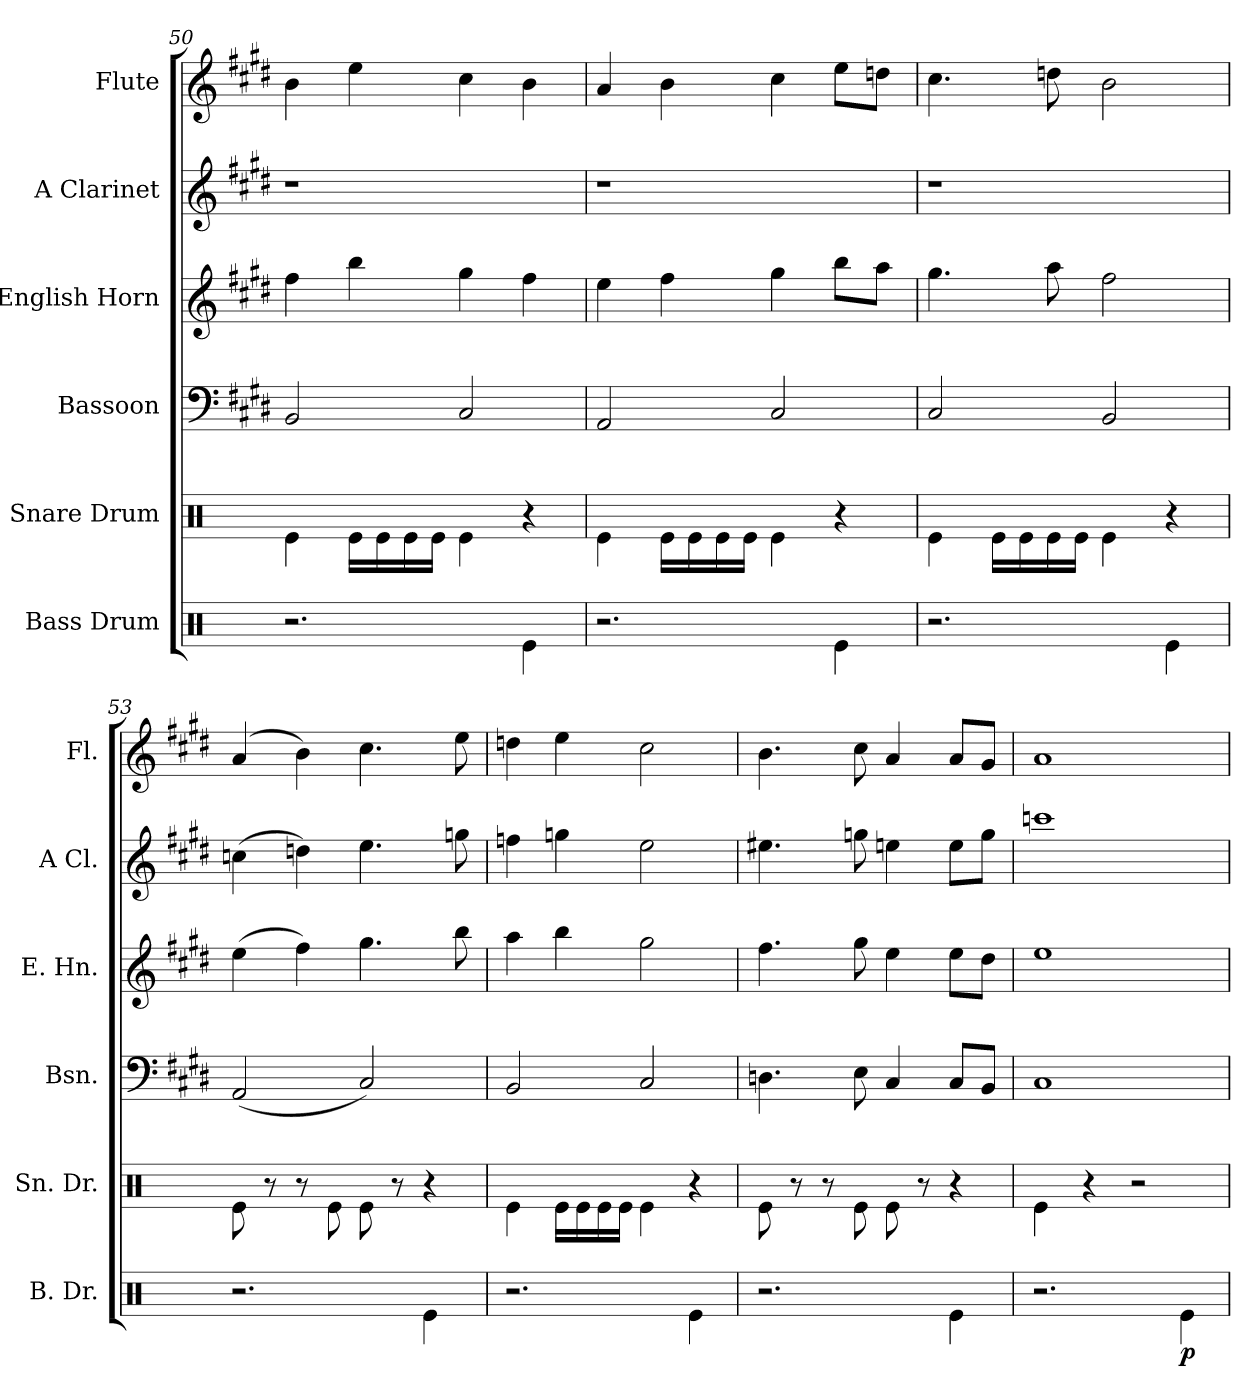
**kern	**dynam	**kern	**kern	**kern	**kern	**kern
*part6	*part6	*part5	*part4	*part3	*part2	*part1
*staff6	*staff6	*staff5	*staff4	*staff3	*staff2	*staff1
*I"Bass Drum	*	*I"Snare Drum	*I"Bassoon	*I"English Horn	*I"A Clarinet	*I"Flute
*I'B. Dr.	*	*I'Sn. Dr.	*I'Bsn.	*I'E. Hn.	*I'A Cl.	*I'Fl.
*clefX	*	*clefX	*clefF4	*clefG2	*clefG2	*clefG2
*	*	*	*	*ITrd4c7	*ITrd2c3	*
*k[]	*	*k[]	*k[f#c#g#d#]	*k[f#c#g#]	*k[f#c#g#d#a#e#b#]	*k[f#c#g#d#]
=50	=50	=50	=50	=50	=50	=50
2.r	.	4Re\	2BB/	4b\	1r	4b\
.	.	16Re\LL	.	4ee\	.	4ee\
.	.	16Re\	.	.	.	.
.	.	16Re\	.	.	.	.
.	.	16Re\JJ	.	.	.	.
.	.	4Re\	2C#/	4cc#\	.	4cc#\
4Re\	.	4r	.	4b\	.	4b\
=51	=51	=51	=51	=51	=51	=51
2.r	.	4Re\	2AA/	4a\	1r	4a/
.	.	16Re\LL	.	4b\	.	4b\
.	.	16Re\	.	.	.	.
.	.	16Re\	.	.	.	.
.	.	16Re\JJ	.	.	.	.
.	.	4Re\	2C#/	4cc#\	.	4cc#\
4Re\	.	4r	.	8ee\L	.	8ee\L
.	.	.	.	8dd\J	.	8ddn\J
=52	=52	=52	=52	=52	=52	=52
2.r	.	4Re\	2C#/	4.cc#\	1r	4.cc#\
.	.	16Re\LL	.	.	.	.
.	.	16Re\	.	.	.	.
.	.	16Re\	.	8dd\	.	8ddn\
.	.	16Re\JJ	.	.	.	.
.	.	4Re\	2BB/	2b\	.	2b\
4Re\	.	4r	.	.	.	.
=53	=53	=53	=53	=53	=53	=53
2.r	.	8Re\	(2AA/	(4a\	(4an\	(4a/
.	.	8r	.	.	.	.
.	.	8r	.	4b\)	4bn\)	4b\)
.	.	8Re\	.	.	.	.
.	.	8Re\	2C#/)	4.cc#\	4.cc#\	4.cc#\
.	.	8r	.	.	.	.
4Re\	.	4r	.	.	.	.
.	.	.	.	8ee\	8een\	8ee\
!!LO:LB:g=z
=54	=54	=54	=54	=54	=54	=54
2.r	.	4Re\	2BB/	4dd\	4ddn\	4ddn\
.	.	16Re\LL	.	4ee\	4een\	4ee\
.	.	16Re\	.	.	.	.
.	.	16Re\	.	.	.	.
.	.	16Re\JJ	.	.	.	.
.	.	4Re\	2C#/	2cc#\	2cc#\	2cc#\
4Re\	.	4r	.	.	.	.
=55	=55	=55	=55	=55	=55	=55
2.r	.	8Re\	4.Dn\	4.b\	4.cc##X\	4.b\
.	.	8r	.	.	.	.
.	.	8r	.	.	.	.
.	.	8Re\	8E\	8cc#\	8een\	8cc#\
.	.	8Re\	4C#/	4a\	4cc#X\	4a/
.	.	8r	.	.	.	.
4Re\	.	4r	8C#/L	8a\L	8cc#\L	8a/L
.	.	.	8BB/J	8g#\J	8ee\J	8g#/J
=56	=56	=56	=56	=56	=56	=56
2.r	.	4Re\	1C#	1a	1aan	1a
.	.	4r	.	.	.	.
.	.	2r	.	.	.	.
!	!LO:DY:b	!	!	!	!	!
4Re\	p	.	.	.	.	.
=	=	=	=	=	=	=
*-	*-	*-	*-	*-	*-	*-
